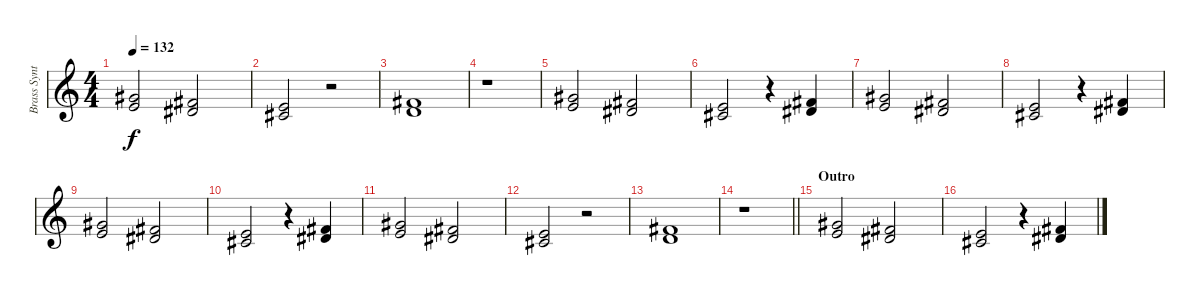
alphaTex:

\track ("Brass Synth" "Brass Synt") {instrument brasssection}
\staff {score}
\tuning (E4 B3 G3 D3 A2 E2) {hide}
\ts (4 4)
\tempo 132
\clef g2
\ks c
(9.2 9.3).2{dy f} (7.2 8.3).2 |
(0.1 6.3).2 r.2 |
(7.2 7.3).1 |
r.1 |
(4.1 5.2).2 (2.1 4.2).2 |
(0.1 2.2).2 r.4 (2.1 4.2).4 |
(4.1 5.2).2 (2.1 4.2).2 |
(0.1 2.2).2 r.4 (2.1 4.2).4 |
(4.1 5.2).2 (2.1 4.2).2 |
(0.1 2.2).2 r.4 (2.1 4.2).4 |
(4.1 5.2).2 (2.1 4.2).2 |
(0.1 2.2).2 r.2 |
(2.1 3.2).1 |
\barLineRight lightlight
r.1 |
\section ("" "Outro")
(4.1 5.2).2 (2.1 4.2).2 |
(0.1 2.2).2 r.4 (2.1 4.2).4
